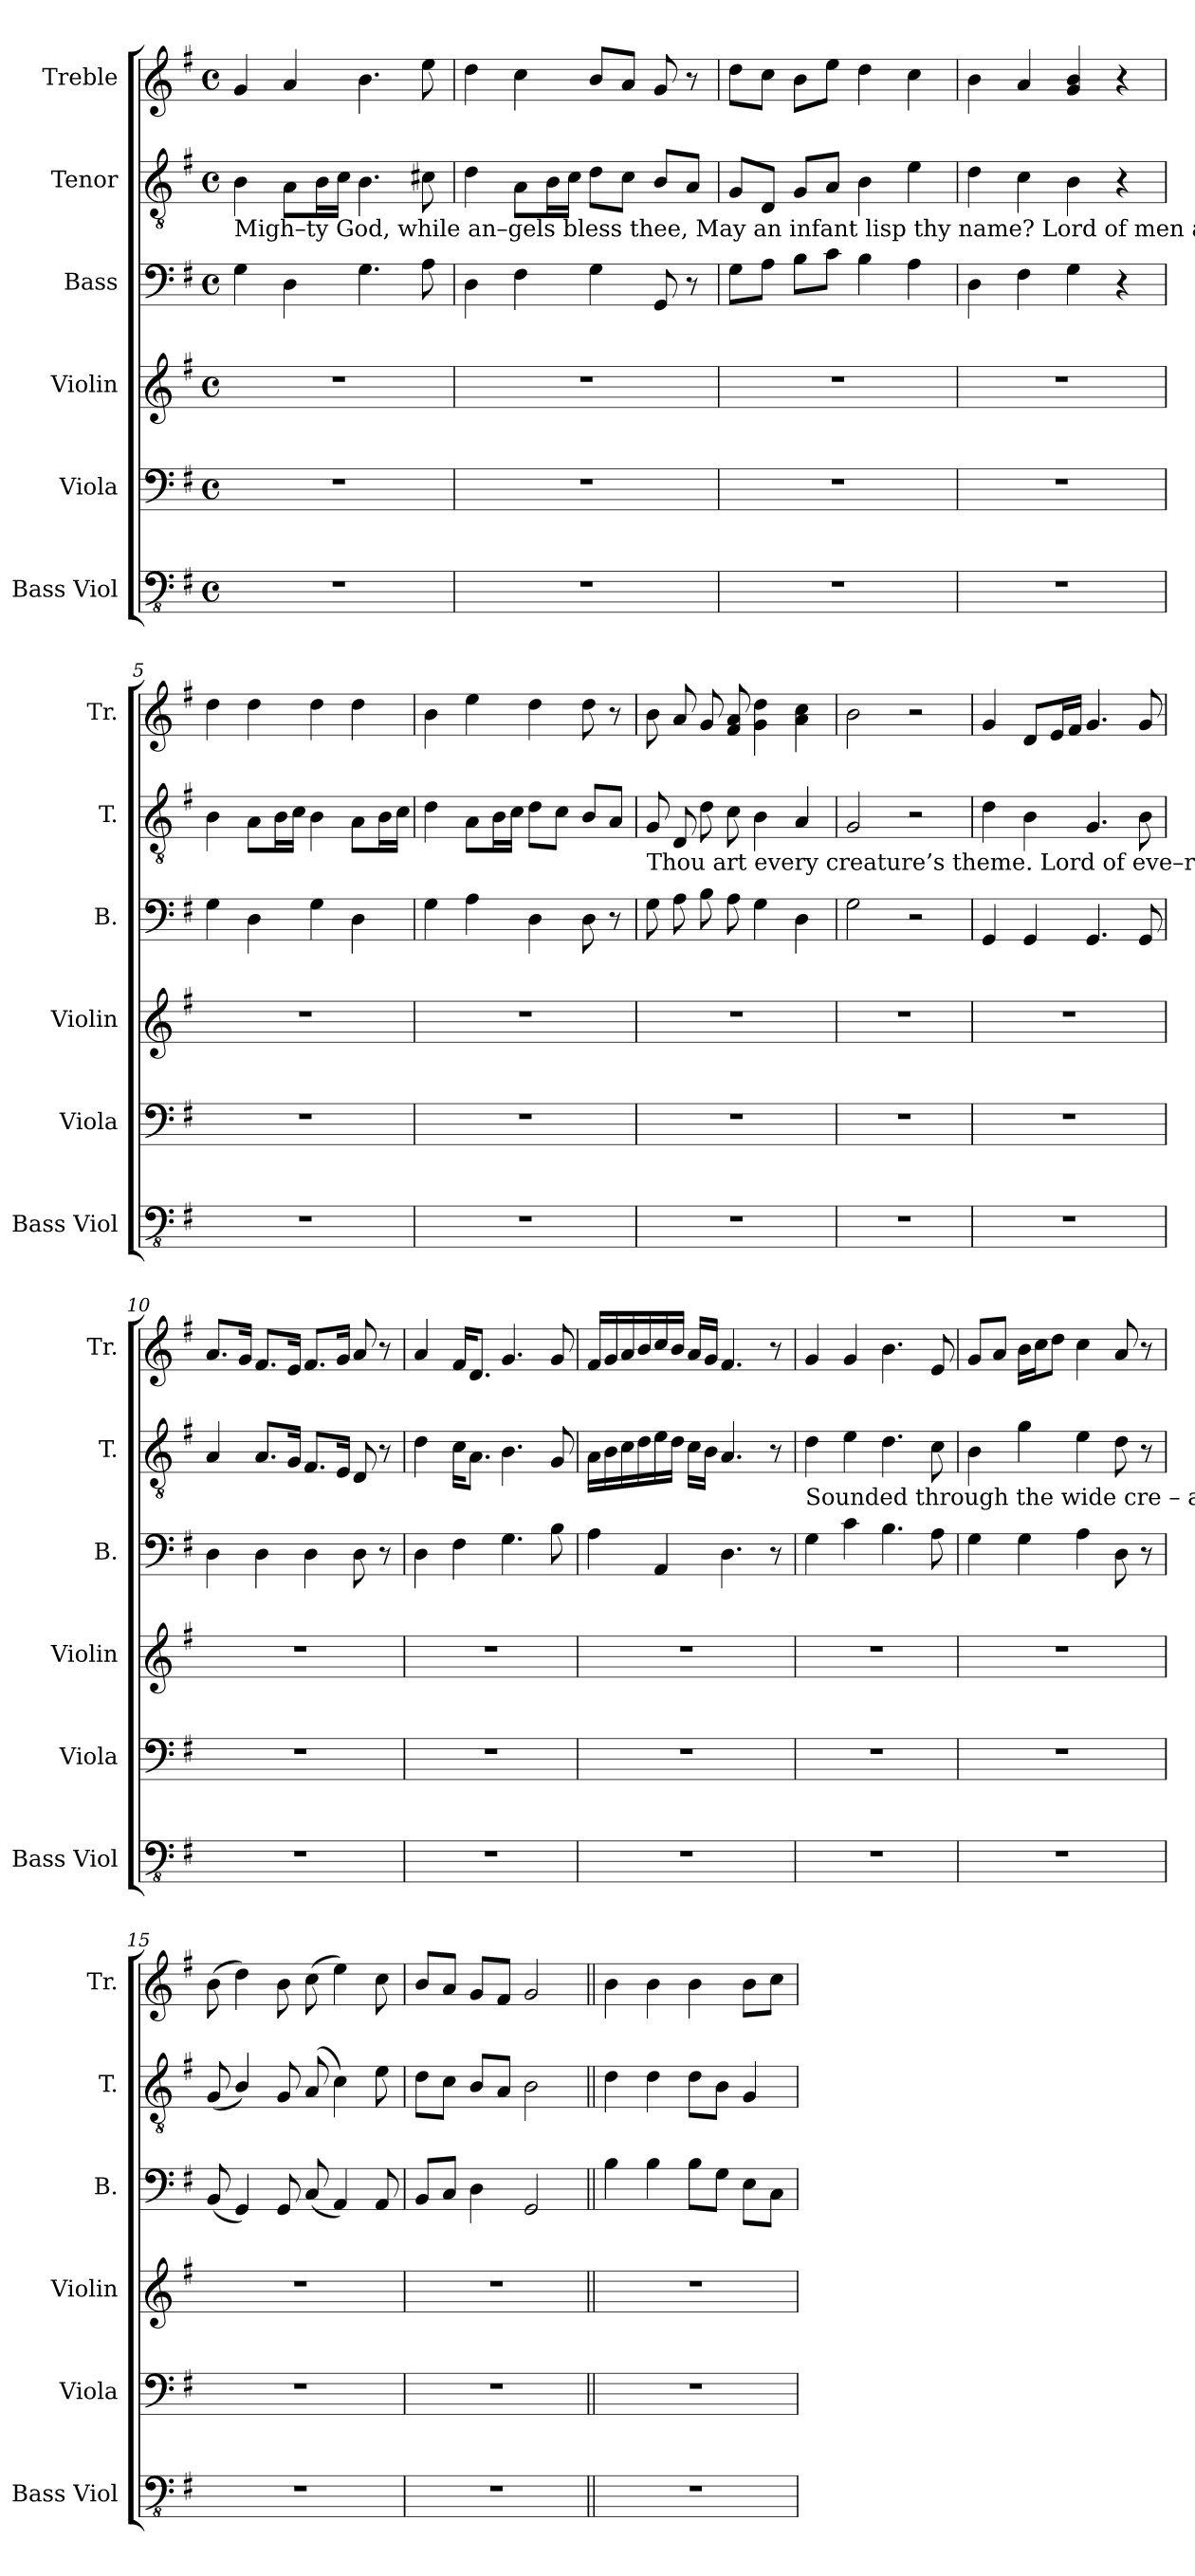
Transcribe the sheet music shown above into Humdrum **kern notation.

**kern	**kern	**kern	**kern	**kern	**kern
*part6	*part5	*part4	*part3	*part2	*part1
*staff6	*staff5	*staff4	*staff3	*staff2	*staff1
*I"Bass Viol	*I"Viola	*I"Violin	*I"Bass	*I"Tenor	*I"Treble
*I'Bass Viol	*I'Viola	*I'Violin	*I'B.	*I'T.	*I'Tr.
*clefFv4	*clefF4	*clefG2	*clefF4	*clefGv2	*clefG2
*ITrd7c12	*	*	*	*	*
*k[f#]	*k[f#]	*k[f#]	*k[f#]	*k[f#]	*k[f#]
*M4/4	*M4/4	*M4/4	*M4/4	*M4/4	*M4/4
*met(c)	*met(c)	*met(c)	*met(c)	*met(c)	*met(c)
*MM90	*MM90	*MM90	*MM90	*MM90	*MM90
=1	=1	=1	=1	=1	=1
!	!	!	!	!LO:TX:b:t=Migh–ty    God,  while an–gels          bless  thee,     May an infant  lisp thy name?     Lord  of      men  as           well  as            an   –  gels,	!
1r	1r	1r	4G\	4B\	4g/
.	.	.	4D\	8A\L	4a/
.	.	.	.	16B\L	.
.	.	.	.	16c\JJ	.
.	.	.	4.G\	4.B\	4.b\
.	.	.	8A\	8c#X\	8ee\
=2	=2	=2	=2	=2	=2
1r	1r	1r	4D\	4d\	4dd\
.	.	.	4F#\	8A\L	4cc\
.	.	.	.	16B\L	.
.	.	.	.	16c\JJ	.
.	.	.	4G\	8d\L	8b/L
.	.	.	.	8c\J	8a/J
.	.	.	8GG/	8B/L	8g/
.	.	.	8r	8A/J	8r
=3	=3	=3	=3	=3	=3
1r	1r	1r	8G\L	8G/L	8dd\L
.	.	.	8A\J	8D/J	8cc\J
.	.	.	8B\L	8G/L	8b\L
.	.	.	8c\J	8A/J	8ee\J
.	.	.	4B\	4B\	4dd\
.	.	.	4A\	4e\	4cc\
=4	=4	=4	=4	=4	=4
1r	1r	1r	4D\	4d\	4b\
.	.	.	4F#\	4c\	4a/
.	.	.	4G\	4B\	4g/ 4b/
.	.	.	4r	4r	4r
=5	=5	=5	=5	=5	=5
1r	1r	1r	4G\	4B\	4dd\
.	.	.	4D\	8A\L	4dd\
.	.	.	.	16B\L	.
.	.	.	.	16c\JJ	.
.	.	.	4G\	4B\	4dd\
.	.	.	4D\	8A\L	4dd\
.	.	.	.	16B\L	.
.	.	.	.	16c\JJ	.
=6	=6	=6	=6	=6	=6
1r	1r	1r	4G\	4d\	4b\
.	.	.	4A\	8A\L	4ee\
.	.	.	.	16B\L	.
.	.	.	.	16c\JJ	.
.	.	.	4D\	8d\L	4dd\
.	.	.	.	8c\J	.
.	.	.	8D\	8B/L	8dd\
.	.	.	8r	8A/J	8r
!!LO:LB:g=z
=7	=7	=7	=7	=7	=7
!	!	!	!	!LO:TX:b:t=Thou art every creature’s theme.   Lord of          eve–ry     land      and     na  –  tion,       Ancient    of      e   –   ter       –       –      nal   days!	!
1r	1r	1r	8G\	8G/	8b\
.	.	.	8A\	8D/	8a/
.	.	.	8B\	8d\	8g/
.	.	.	8A\	8c\	8f#/ 8a/
.	.	.	4G\	4B\	4g\ 4dd\
.	.	.	4D\	4A/	4a\ 4cc\
=8	=8	=8	=8	=8	=8
1r	1r	1r	2G\	2G/	2b\
.	.	.	2r	2r	2r
=9	=9	=9	=9	=9	=9
1r	1r	1r	4GG/	4d\	4g/
.	.	.	4GG/	4B\	8d/L
.	.	.	.	.	16e/L
.	.	.	.	.	16f#/JJ
.	.	.	4.GG/	4.G/	4.g/
.	.	.	8GG/	8B\	8g/
=10	=10	=10	=10	=10	=10
1r	1r	1r	4D\	4A/	8.a/L
.	.	.	.	.	16g/Jk
.	.	.	4D\	8.A/L	8.f#/L
.	.	.	.	16G/Jk	16e/Jk
.	.	.	4D\	8.F#/L	8.f#/L
.	.	.	.	16E/Jk	16g/Jk
.	.	.	8D\	8D/	8a/
.	.	.	8r	8r	8r
=11	=11	=11	=11	=11	=11
1r	1r	1r	4D\	4d\	4a/
.	.	.	4F#\	16c\KL	16f#/KL
.	.	.	.	8.A\J	8.d/J
.	.	.	4.G\	4.B\	4.g/
.	.	.	8B\	8G/	8g/
=12	=12	=12	=12	=12	=12
1r	1r	1r	4A\	16A\LL	16f#/LL
.	.	.	.	16B\	16g/
.	.	.	.	16c\	16a/
.	.	.	.	16d\	16b/
.	.	.	4AA/	16e\	16cc/
.	.	.	.	16d\JJ	16b/JJ
.	.	.	.	16c\LL	16a/LL
.	.	.	.	16B\JJ	16g/JJ
.	.	.	4.D\	4.A/	4.f#/
.	.	.	8r	8r	8r
!!LO:LB:g=z
=13	=13	=13	=13	=13	=13
!	!	!	!	!LO:TX:b:t=Sounded through the wide cre  –  a  –  tion          Be           thy   just       and    law – ful  praise.    For  the  grandeur       of    thy   na  –  ture.	!
1r	1r	1r	4G\	4d\	4g/
.	.	.	4c\	4e\	4g/
.	.	.	4.B\	4.d\	4.b\
.	.	.	8A\	8c\	8e/
=14	=14	=14	=14	=14	=14
1r	1r	1r	4G\	4B\	8g/L
.	.	.	.	.	8a/J
.	.	.	4G\	4g\	16b\LL
.	.	.	.	.	16cc\J
.	.	.	.	.	8dd\J
.	.	.	4A\	4e\	4cc\
.	.	.	8D\	8d\	8a/
.	.	.	8r	8r	8r
=15	=15	=15	=15	=15	=15
1r	1r	1r	(8BB/	(8G/	(8b\
.	.	.	4GG/)	4B/)	4dd\)
.	.	.	8GG/	8G/	8b\
.	.	.	(8C/	(8A/	(8cc\
.	.	.	4AA/)	4c\)	4ee\)
.	.	.	8AA/	8e\	8cc\
=16	=16	=16	=16	=16	=16
1r	1r	1r	8BB/L	8d\L	8b/L
.	.	.	8C/J	8c\J	8a/J
.	.	.	4D\	8B/L	8g/L
.	.	.	.	8A/J	8f#/J
.	.	.	2GG/	2B\	2g/
=17||	=17||	=17||	=17||	=17||	=17||
1r	1r	1r	4B\	4d\	4b\
.	.	.	4B\	4d\	4b\
.	.	.	8B\L	8d\L	4b\
.	.	.	8G\J	8B\J	.
.	.	.	8E\L	4G/	8b\L
.	.	.	8C\J	.	8cc\J
=	=	=	=	=	=
*-	*-	*-	*-	*-	*-
